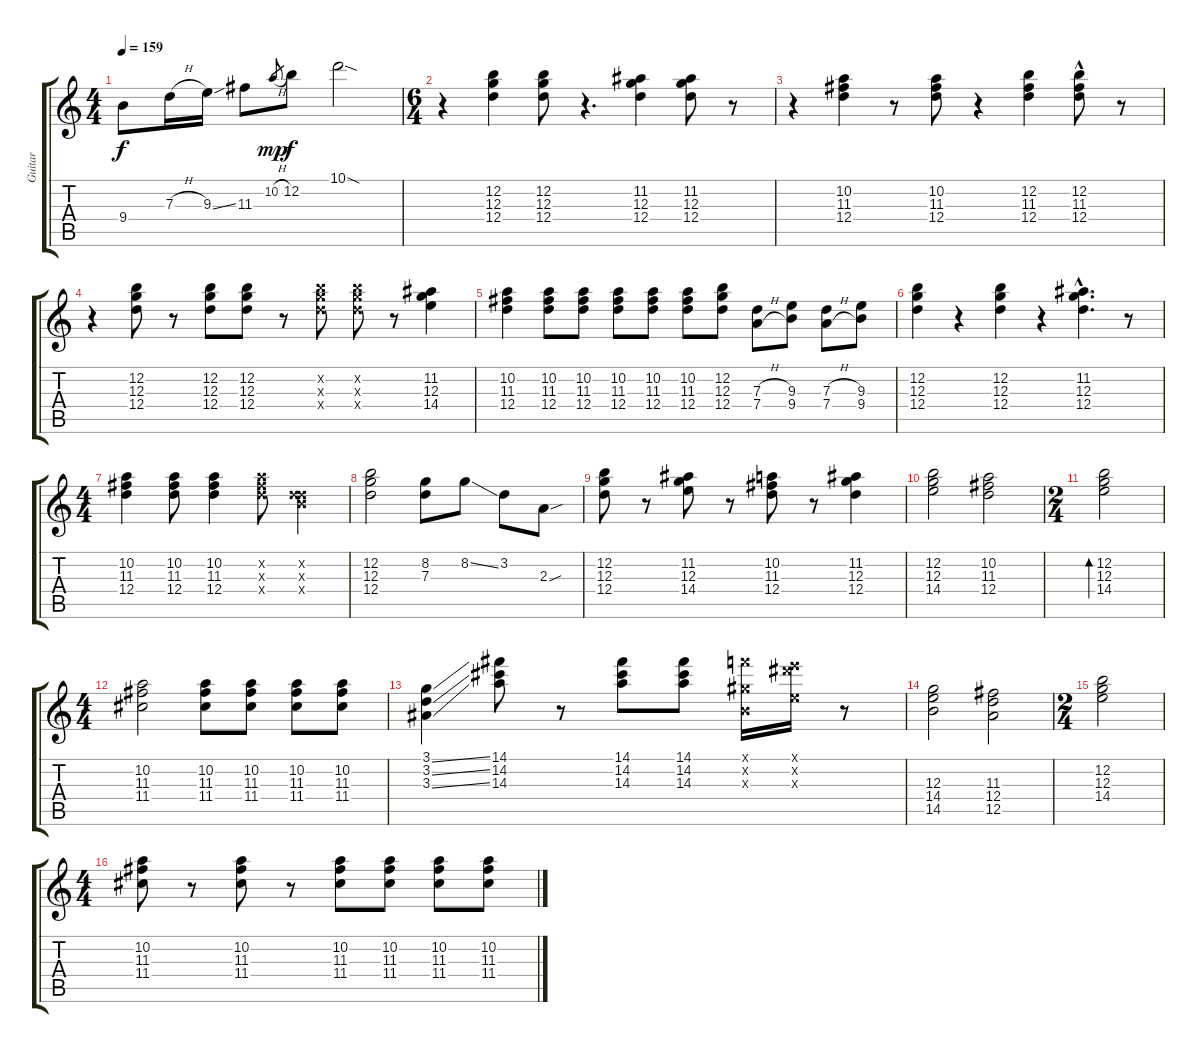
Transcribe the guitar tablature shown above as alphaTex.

\track ("Guitar" "Guitar") {instrument overdrivenguitar}
\staff {score tabs}
\tuning (E4 B3 G3 D3 A2 E2) {hide}
\ts (4 4)
\tempo 159
\clef g2
\ks c
9.4.8{dy f} 7.3{h}.16 9.3{ss}.16 11.3.8 10.2{h}.8{gr dy mp} 12.2.8{dy f} 10.1{sod}.2 |
\ts (6 4)
r.4 (12.2 12.3 12.4).4 (12.2 12.3 12.4).8 r.4{d} (11.2 12.3 12.4).4 (11.2 12.3 12.4).8 r.8 |
r.4 (10.2 11.3 12.4).4 r.8 (10.2 11.3 12.4).8 r.4 (12.2 11.3 12.4).4 (12.2 11.3 12.4{hac}).8 r.8 |
r.4 (12.2 12.3 12.4).8 r.8 (12.2 12.3 12.4).8 (12.2 12.3 12.4).8 r.8 (12.2{x} 12.3{x} 12.4{x}).8 (12.2{x} 12.3{x} 12.4{x}).8 r.8 (11.2 12.3 14.4).4 |
(10.2 11.3 12.4).4 (10.2 11.3 12.4).8 (10.2 11.3 12.4).8 (10.2 11.3 12.4).8 (10.2 11.3 12.4).8 (10.2 11.3 12.4).8 (12.2 12.3 12.4).8 (7.3{h} 7.4{h}).8 (9.3 9.4).8 (7.3{h} 7.4{h}).8 (9.3 9.4).8 |
(12.2 12.3 12.4).4 r.4 (12.2 12.3 12.4).4 r.4 (11.2{hac} 12.3{hac} 12.4{hac}).4{d} r.8 |
\ts (4 4)
(10.2 11.3 12.4).4 (10.2 11.3 12.4).8 (10.2 11.3 12.4).4 (10.2{x} 11.3{x} 12.4{x}).8 (0.2{x} 7.3{x} 12.4{x}).4 |
(12.2 12.3 12.4).2 (8.2 7.3).8 8.2{ss}.8 3.2.8 2.3{sou}.8 |
(12.2 12.3 12.4).8 r.8 (11.2 12.3 14.4).8 r.8 (10.2 11.3 12.4).8 r.8 (11.2 12.3 12.4).4 |
(12.2 12.3 14.4).2 (10.2 11.3 12.4).2 |
\ts (2 4)
(12.2 12.3 14.4).2{bd 240} |
\ts (4 4)
(10.2 11.3 11.4).2 (10.2 11.3 11.4).8 (10.2 11.3 11.4).8 (10.2 11.3 11.4).8 (10.2 11.3 11.4).8 |
(3.1{ss} 3.2{ss} 3.3{ss}).4 (14.1 14.2 14.3).8 r.8 (14.1 14.2 14.3).8 (14.1 14.2 14.3).8 (13.1{x} 0.2{x} 13.3{x}).16 (0.1{x} 17.2{x} 20.3{x}).16 r.8 |
(12.3 14.4 14.5).2 (11.3 12.4 12.5).2 |
\ts (2 4)
(12.2 12.3 14.4).2 |
\ts (4 4)
(10.2 11.3 11.4).8 r.8 (10.2 11.3 11.4).8 r.8 (10.2 11.3 11.4).8 (10.2 11.3 11.4).8 (10.2 11.3 11.4).8 (10.2 11.3 11.4).8
